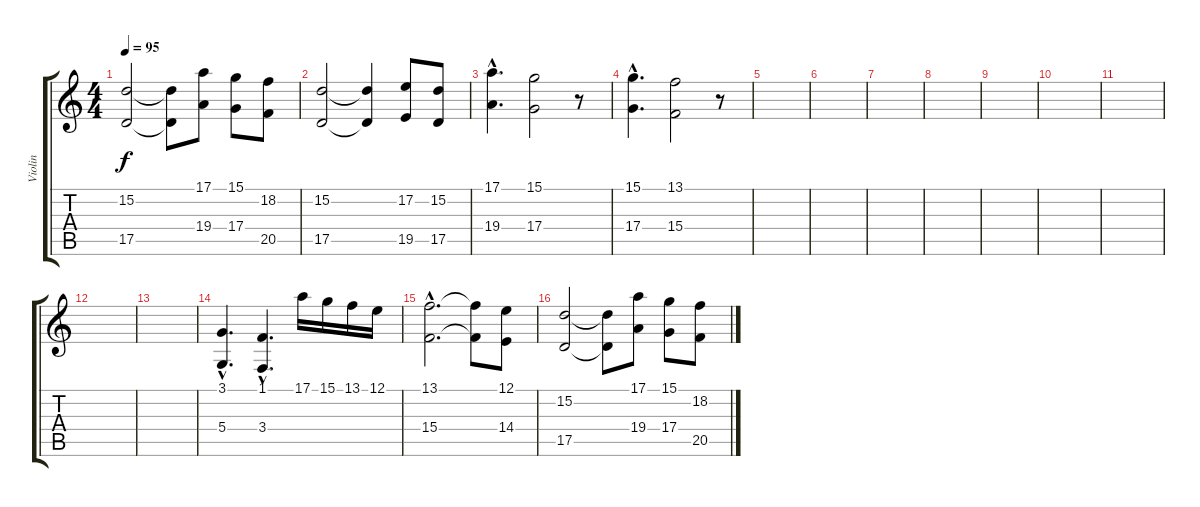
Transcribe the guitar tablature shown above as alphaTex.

\track ("Violin" "Violin") {instrument tremolostrings}
\staff {score tabs}
\tuning (E4 B3 G3 D3 A2 E2) {hide}
\ts (4 4)
\tempo 95
\clef g2
\ks c
(15.2 17.5).2{dy f} (15.2{t} 17.5{t}).8 (17.1 19.4).8 (15.1 17.4).8 (18.2 20.5).8 |
(15.2 17.5).2 (15.2{t} 17.5{t}).4 (17.2 19.5).8 (15.2 17.5).8 |
(17.1{hac} 19.4{hac}).4{d} (15.1 17.4).2 r.8 |
(15.1{hac} 17.4{hac}).4{d} (13.1 15.4).2 r.8 |
|
|
|
|
|
|
|
|
|
(3.1{hac} 5.4{hac}).4{d} (1.1{hac} 3.4{hac}).4{d} 17.1.16 15.1.16 13.1.16 12.1.16 |
(13.1{hac} 15.4{hac}).2{d} (13.1{t} 15.4{t}).8 (12.1 14.4).8 |
(15.2 17.5).2 (15.2{t} 17.5{t}).8 (17.1 19.4).8 (15.1 17.4).8 (18.2 20.5).8
